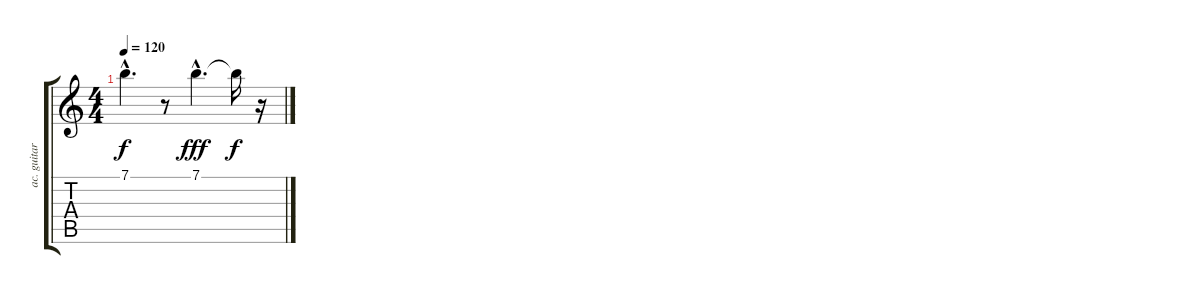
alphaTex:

\track ("ac. guitar2" "ac. guitar") {instrument acousticguitarsteel}
\staff {score tabs}
\tuning (E4 B3 G3 D3 A2 E2) {hide}
\ts (4 4)
\tempo 120
\clef g2
\ks c
7.1{hac t}.4{d dy f} r.8 7.1{hac}.4{d dy fff volume 3} 7.1{t}.16{dy f} r.16
